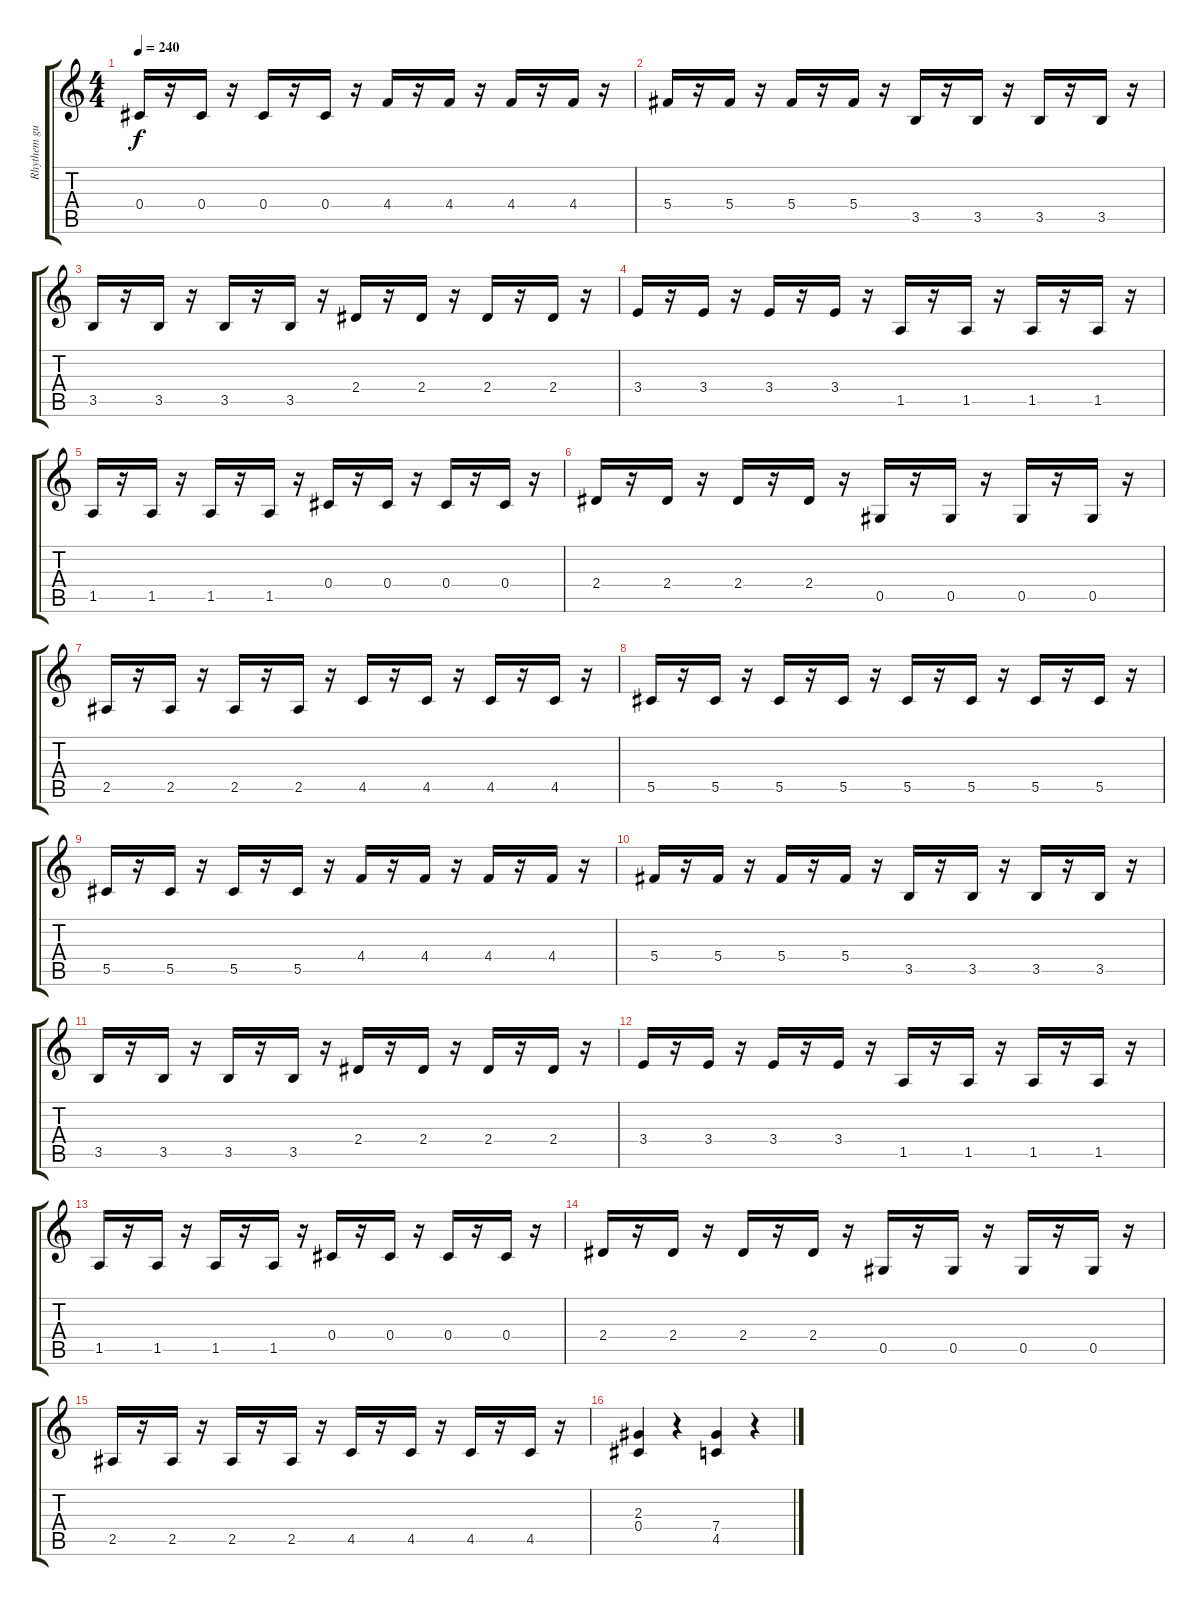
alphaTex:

\track ("Rhythem guitar" "Rhythem gu") {instrument distortionguitar}
\staff {score tabs}
\tuning (Eb4 Bb3 Gb3 Db3 Ab2 Eb2) {hide}
\ts (4 4)
\tempo 240
\clef g2
\ks c
0.4.16{dy f} r.16 0.4.16 r.16 0.4.16 r.16 0.4.16 r.16 4.4.16 r.16 4.4.16 r.16 4.4.16 r.16 4.4.16 r.16 |
5.4.16 r.16 5.4.16 r.16 5.4.16 r.16 5.4.16 r.16 3.5.16 r.16 3.5.16 r.16 3.5.16 r.16 3.5.16 r.16 |
3.5.16 r.16 3.5.16 r.16 3.5.16 r.16 3.5.16 r.16 2.4.16 r.16 2.4.16 r.16 2.4.16 r.16 2.4.16 r.16 |
3.4.16 r.16 3.4.16 r.16 3.4.16 r.16 3.4.16 r.16 1.5.16 r.16 1.5.16 r.16 1.5.16 r.16 1.5.16 r.16 |
1.5.16 r.16 1.5.16 r.16 1.5.16 r.16 1.5.16 r.16 0.4.16 r.16 0.4.16 r.16 0.4.16 r.16 0.4.16 r.16 |
2.4.16 r.16 2.4.16 r.16 2.4.16 r.16 2.4.16 r.16 0.5.16 r.16 0.5.16 r.16 0.5.16 r.16 0.5.16 r.16 |
2.5.16 r.16 2.5.16 r.16 2.5.16 r.16 2.5.16 r.16 4.5.16 r.16 4.5.16 r.16 4.5.16 r.16 4.5.16 r.16 |
5.5.16 r.16 5.5.16 r.16 5.5.16 r.16 5.5.16 r.16 5.5.16 r.16 5.5.16 r.16 5.5.16 r.16 5.5.16 r.16 |
5.5.16 r.16 5.5.16 r.16 5.5.16 r.16 5.5.16 r.16 4.4.16 r.16 4.4.16 r.16 4.4.16 r.16 4.4.16 r.16 |
5.4.16 r.16 5.4.16 r.16 5.4.16 r.16 5.4.16 r.16 3.5.16 r.16 3.5.16 r.16 3.5.16 r.16 3.5.16 r.16 |
3.5.16 r.16 3.5.16 r.16 3.5.16 r.16 3.5.16 r.16 2.4.16 r.16 2.4.16 r.16 2.4.16 r.16 2.4.16 r.16 |
3.4.16 r.16 3.4.16 r.16 3.4.16 r.16 3.4.16 r.16 1.5.16 r.16 1.5.16 r.16 1.5.16 r.16 1.5.16 r.16 |
1.5.16 r.16 1.5.16 r.16 1.5.16 r.16 1.5.16 r.16 0.4.16 r.16 0.4.16 r.16 0.4.16 r.16 0.4.16 r.16 |
2.4.16 r.16 2.4.16 r.16 2.4.16 r.16 2.4.16 r.16 0.5.16 r.16 0.5.16 r.16 0.5.16 r.16 0.5.16 r.16 |
2.5.16 r.16 2.5.16 r.16 2.5.16 r.16 2.5.16 r.16 4.5.16 r.16 4.5.16 r.16 4.5.16 r.16 4.5.16 r.16 |
(2.3 0.4).4 r.4 (7.4 4.5).4 r.4
